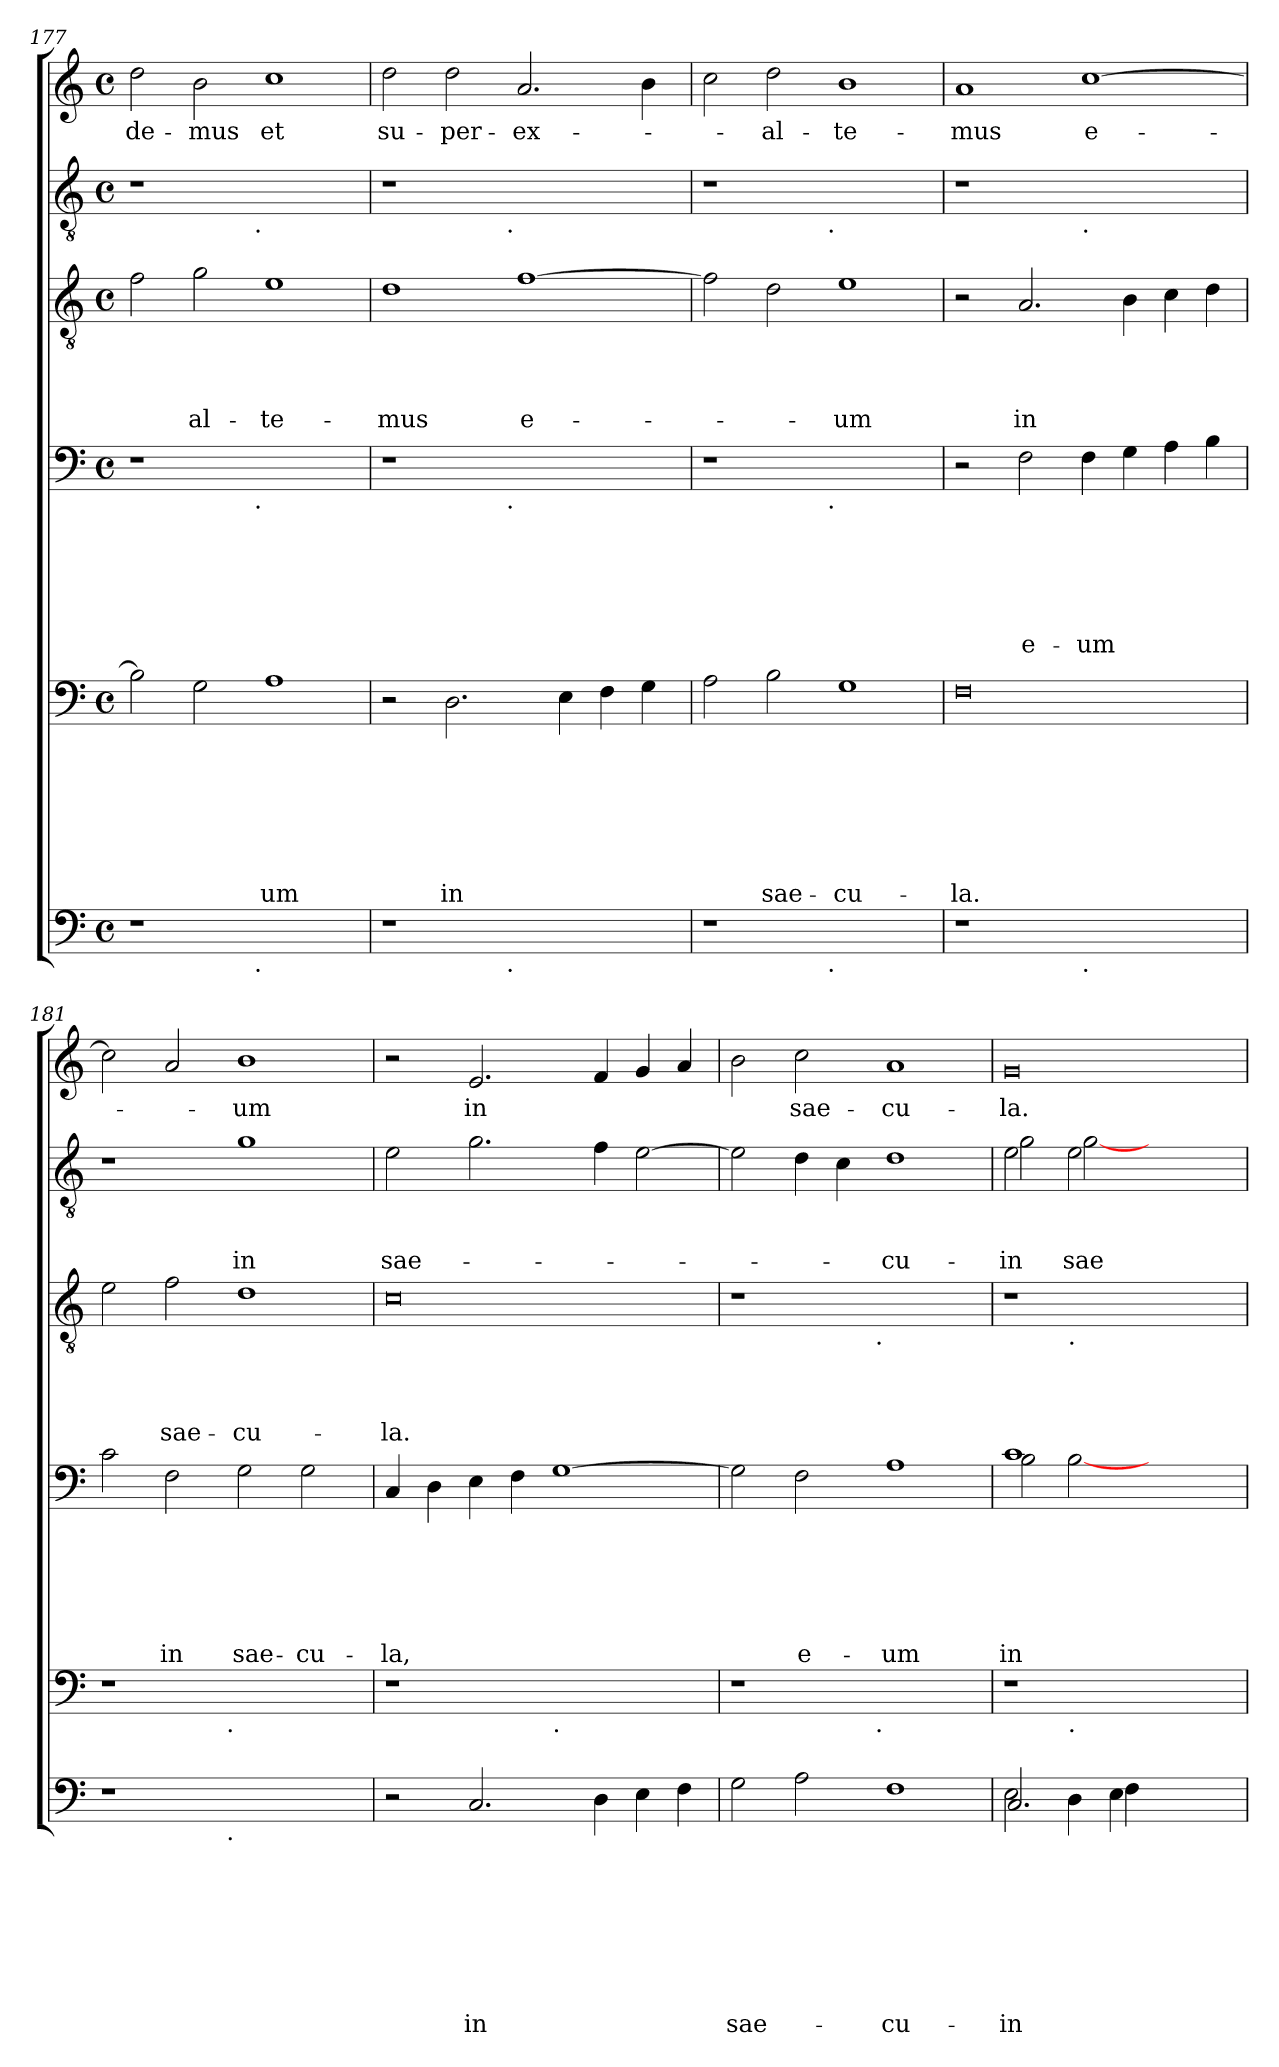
**kern	**text	**text	**text	**text	**text	**text	**text	**text	**kern	**text	**text	**text	**text	**text	**text	**text	**kern	**text	**text	**text	**text	**text	**text	**kern	**text	**text	**text	**text	**kern	**text	**text	**text	**kern	**text
*part6	*part6	*part6	*part6	*part6	*part6	*part6	*part6	*part6	*part5	*part5	*part5	*part5	*part5	*part5	*part5	*part5	*part4	*part4	*part4	*part4	*part4	*part4	*part4	*part3	*part3	*part3	*part3	*part3	*part2	*part2	*part2	*part2	*part1	*part1
*staff6	*staff6	*staff6	*staff6	*staff6	*staff6	*staff6	*staff6	*staff6	*staff5	*staff5	*staff5	*staff5	*staff5	*staff5	*staff5	*staff5	*staff4	*staff4	*staff4	*staff4	*staff4	*staff4	*staff4	*staff3	*staff3	*staff3	*staff3	*staff3	*staff2	*staff2	*staff2	*staff2	*staff1	*staff1
*clefF4	*	*	*	*	*	*	*	*	*clefF4	*	*	*	*	*	*	*	*clefF4	*	*	*	*	*	*	*clefGv2	*	*	*	*	*clefGv2	*	*	*	*clefG2	*
*k[]	*	*	*	*	*	*	*	*	*k[]	*	*	*	*	*	*	*	*k[]	*	*	*	*	*	*	*k[]	*	*	*	*	*k[]	*	*	*	*k[]	*
*C:	*	*	*	*	*	*	*	*	*C:	*	*	*	*	*	*	*	*C:	*	*	*	*	*	*	*C:	*	*	*	*	*C:	*	*	*	*C:	*
*M4/4	*	*	*	*	*	*	*	*	*M4/4	*	*	*	*	*	*	*	*M4/4	*	*	*	*	*	*	*M4/4	*	*	*	*	*M4/4	*	*	*	*M4/4	*
*met(c)	*	*	*	*	*	*	*	*	*met(c)	*	*	*	*	*	*	*	*met(c)	*	*	*	*	*	*	*met(c)	*	*	*	*	*met(c)	*	*	*	*met(c)	*
=177	=177	=177	=177	=177	=177	=177	=177	=177	=177	=177	=177	=177	=177	=177	=177	=177	=177	=177	=177	=177	=177	=177	=177	=177	=177	=177	=177	=177	=177	=177	=177	=177	=177	=177
!	!	!	!	!	!	!	!	!	!	!	!	!	!	!	!	!	!	!	!	!	!	!	!	!	!	!	!	!	!	!	!	!	!	!LO:LY:b
*^	*	*	*	*	*	*	*	*	*	*	*	*	*	*	*	*	*^	*	*	*	*	*	*	*	*	*	*	*	*^	*	*	*	*	*
1r	2ryy	.	.	.	.	.	.	.	.	2B\]	.	.	.	.	.	.	.	1r	2ryy	.	.	.	.	.	.	2f\	.	.	.	.	1r	2ryy	.	.	.	2dd\	-de-
!	!	!	!	!	!	!	!	!	!	!	!	!	!	!	!	!	!	!	!	!	!	!	!	!	!	!	!	!	!	!LO:LY:b	!	!	!	!	!	!	!LO:LY:b
.	4...ryy	.	.	.	.	.	.	.	.	2G\	.	.	.	.	.	.	.	.	4...ryy	.	.	.	.	.	.	2g\	.	.	.	-al-	.	4...ryy	.	.	.	2b\	-mus
!	!	!	!	!	!	!	!	!	!	!	!	!	!	!	!	!	!	!	!	!	!	!	!	!	!	!	!	!	!	!	!	!LO:TX:b:t=.	!	!	!	!	!
!	!	!	!	!	!	!	!	!	!	!	!	!	!	!	!	!	!	!	!LO:TX:b:t=.	!	!	!	!	!	!	!	!	!	!	!	!	!	!	!	!	!	!
!	!LO:TX:b:t=.	!	!	!	!	!	!	!	!	!	!	!	!	!	!	!	!	!	!	!	!	!	!	!	!	!	!	!	!	!	!	!	!	!	!	!	!
.	1ryy	.	.	.	.	.	.	.	.	.	.	.	.	.	.	.	.	.	1ryy	.	.	.	.	.	.	.	.	.	.	.	.	1ryy	.	.	.	.	.
!	!	!	!	!	!	!	!	!	!	!	!	!	!	!	!	!	!LO:LY:b	!	!	!	!	!	!	!	!	!	!	!	!	!LO:LY:b	!	!	!	!	!	!	!LO:LY:b
1ryy	.	.	.	.	.	.	.	.	.	1A	.	.	.	.	.	.	-um	1ryy	.	.	.	.	.	.	.	1e	.	.	.	-te-	1ryy	.	.	.	.	1cc	et
.	32ryy	.	.	.	.	.	.	.	.	.	.	.	.	.	.	.	.	.	32ryy	.	.	.	.	.	.	.	.	.	.	.	.	32ryy	.	.	.	.	.
=178	=178	=178	=178	=178	=178	=178	=178	=178	=178	=178	=178	=178	=178	=178	=178	=178	=178	=178	=178	=178	=178	=178	=178	=178	=178	=178	=178	=178	=178	=178	=178	=178	=178	=178	=178	=178	=178
!	!	!	!	!	!	!	!	!	!	!	!	!	!	!	!	!	!	!	!	!	!	!	!	!	!	!	!	!	!	!LO:LY:b	!	!	!	!	!	!	!LO:LY:b
1r	2ryy	.	.	.	.	.	.	.	.	2r	.	.	.	.	.	.	.	1r	2ryy	.	.	.	.	.	.	1d	.	.	.	-mus	1r	2ryy	.	.	.	2dd\	su-
!	!	!	!	!	!	!	!	!	!	!	!	!	!	!	!	!	!LO:LY:b	!	!	!	!	!	!	!	!	!	!	!	!	!	!	!	!	!	!	!	!LO:LY:b
.	4...ryy	.	.	.	.	.	.	.	.	2.D\	.	.	.	.	.	.	in	.	4...ryy	.	.	.	.	.	.	.	.	.	.	.	.	4...ryy	.	.	.	2dd\	-per-
!	!	!	!	!	!	!	!	!	!	!	!	!	!	!	!	!	!	!	!	!	!	!	!	!	!	!	!	!	!	!	!	!LO:TX:b:t=.	!	!	!	!	!
!	!	!	!	!	!	!	!	!	!	!	!	!	!	!	!	!	!	!	!LO:TX:b:t=.	!	!	!	!	!	!	!	!	!	!	!	!	!	!	!	!	!	!
!	!LO:TX:b:t=.	!	!	!	!	!	!	!	!	!	!	!	!	!	!	!	!	!	!	!	!	!	!	!	!	!	!	!	!	!	!	!	!	!	!	!	!
.	1ryy	.	.	.	.	.	.	.	.	.	.	.	.	.	.	.	.	.	1ryy	.	.	.	.	.	.	.	.	.	.	.	.	1ryy	.	.	.	.	.
!	!	!	!	!	!	!	!	!	!	!	!	!	!	!	!	!	!	!	!	!	!	!	!	!	!	!	!	!	!	!LO:LY:b:rj	!	!	!	!	!	!	!LO:LY:b
1ryy	.	.	.	.	.	.	.	.	.	.	.	.	.	.	.	.	.	1ryy	.	.	.	.	.	.	.	[>1f	.	.	.	e-	1ryy	.	.	.	.	2.a/	-ex-
.	.	.	.	.	.	.	.	.	.	4E\	.	.	.	.	.	.	.	.	.	.	.	.	.	.	.	.	.	.	.	.	.	.	.	.	.	.	.
.	.	.	.	.	.	.	.	.	.	4F\	.	.	.	.	.	.	.	.	.	.	.	.	.	.	.	.	.	.	.	.	.	.	.	.	.	.	.
.	.	.	.	.	.	.	.	.	.	4G\	.	.	.	.	.	.	.	.	.	.	.	.	.	.	.	.	.	.	.	.	.	.	.	.	.	4b\	.
.	32ryy	.	.	.	.	.	.	.	.	.	.	.	.	.	.	.	.	.	32ryy	.	.	.	.	.	.	.	.	.	.	.	.	32ryy	.	.	.	.	.
=179	=179	=179	=179	=179	=179	=179	=179	=179	=179	=179	=179	=179	=179	=179	=179	=179	=179	=179	=179	=179	=179	=179	=179	=179	=179	=179	=179	=179	=179	=179	=179	=179	=179	=179	=179	=179	=179
1r	2ryy	.	.	.	.	.	.	.	.	2A\	.	.	.	.	.	.	.	1r	2ryy	.	.	.	.	.	.	2f\]	.	.	.	.	1r	2ryy	.	.	.	2cc\	.
!	!	!	!	!	!	!	!	!	!	!	!	!	!	!	!	!	!LO:LY:b	!	!	!	!	!	!	!	!	!	!	!	!	!	!	!	!	!	!	!	!LO:LY:b
.	4...ryy	.	.	.	.	.	.	.	.	2B\	.	.	.	.	.	.	sae-	.	4...ryy	.	.	.	.	.	.	2d\	.	.	.	.	.	4...ryy	.	.	.	2dd\	-al-
!	!	!	!	!	!	!	!	!	!	!	!	!	!	!	!	!	!	!	!	!	!	!	!	!	!	!	!	!	!	!	!	!LO:TX:b:t=.	!	!	!	!	!
!	!	!	!	!	!	!	!	!	!	!	!	!	!	!	!	!	!	!	!LO:TX:b:t=.	!	!	!	!	!	!	!	!	!	!	!	!	!	!	!	!	!	!
!	!LO:TX:b:t=.	!	!	!	!	!	!	!	!	!	!	!	!	!	!	!	!	!	!	!	!	!	!	!	!	!	!	!	!	!	!	!	!	!	!	!	!
.	1ryy	.	.	.	.	.	.	.	.	.	.	.	.	.	.	.	.	.	1ryy	.	.	.	.	.	.	.	.	.	.	.	.	1ryy	.	.	.	.	.
!	!	!	!	!	!	!	!	!	!	!	!	!	!	!	!	!	!LO:LY:b:rj	!	!	!	!	!	!	!	!	!	!	!	!	!LO:LY:b	!	!	!	!	!	!	!LO:LY:b
1ryy	.	.	.	.	.	.	.	.	.	1G	.	.	.	.	.	.	-cu-	1ryy	.	.	.	.	.	.	.	1e	.	.	.	-um	1ryy	.	.	.	.	1b	-te-
.	32ryy	.	.	.	.	.	.	.	.	.	.	.	.	.	.	.	.	.	32ryy	.	.	.	.	.	.	.	.	.	.	.	.	32ryy	.	.	.	.	.
=180	=180	=180	=180	=180	=180	=180	=180	=180	=180	=180	=180	=180	=180	=180	=180	=180	=180	=180	=180	=180	=180	=180	=180	=180	=180	=180	=180	=180	=180	=180	=180	=180	=180	=180	=180	=180	=180
!	!	!	!	!	!	!	!	!	!	!	!	!	!	!	!	!	!LO:LY:b	!	!	!	!	!	!	!	!	!	!	!	!	!	!	!	!	!	!	!	!LO:LY:b
*v	*v	*	*	*	*	*	*	*	*	*	*	*	*	*	*	*	*	*v	*v	*	*	*	*	*	*	*	*	*	*	*	*v	*v	*	*	*	*	*
1r	.	.	.	.	.	.	.	.	0F	.	.	.	.	.	.	-la.	2r	.	.	.	.	.	.	2r	.	.	.	.	1r	.	.	.	1a	-mus
!	!	!	!	!	!	!	!	!	!	!	!	!	!	!	!	!	!	!	!	!	!	!	!LO:LY:b	!	!	!	!	!LO:LY:b	!	!	!	!	!	!
.	.	.	.	.	.	.	.	.	.	.	.	.	.	.	.	.	2F\	.	.	.	.	.	e-	2.A/	.	.	.	in	.	.	.	.	.	.
!	!	!	!	!	!	!	!	!	!	!	!	!	!	!	!	!	!	!	!	!	!	!	!	!	!	!	!	!	!LO:TX:b:t=.	!	!	!	!	!
!LO:TX:b:t=.	!	!	!	!	!	!	!	!	!	!	!	!	!	!	!	!	!	!	!	!	!	!	!	!	!	!	!	!	!	!	!	!	!	!
!	!	!	!	!	!	!	!	!	!	!	!	!	!	!	!	!	!	!	!	!	!	!	!LO:LY:b	!	!	!	!	!	!	!	!	!	!	!LO:LY:b:rj
1ryy	.	.	.	.	.	.	.	.	.	.	.	.	.	.	.	.	4F\	.	.	.	.	.	-um	.	.	.	.	.	1ryy	.	.	.	[>1cc	e-
.	.	.	.	.	.	.	.	.	.	.	.	.	.	.	.	.	4G\	.	.	.	.	.	.	4B\	.	.	.	.	.	.	.	.	.	.
.	.	.	.	.	.	.	.	.	.	.	.	.	.	.	.	.	4A\	.	.	.	.	.	.	4c\	.	.	.	.	.	.	.	.	.	.
.	.	.	.	.	.	.	.	.	.	.	.	.	.	.	.	.	4B\	.	.	.	.	.	.	4d\	.	.	.	.	.	.	.	.	.	.
=181	=181	=181	=181	=181	=181	=181	=181	=181	=181	=181	=181	=181	=181	=181	=181	=181	=181	=181	=181	=181	=181	=181	=181	=181	=181	=181	=181	=181	=181	=181	=181	=181	=181	=181
*^	*	*	*	*	*	*	*	*	*^	*	*	*	*	*	*	*	*	*	*	*	*	*	*	*	*	*	*	*	*	*	*	*	*	*
1r	2ryy	.	.	.	.	.	.	.	.	1r	2ryy	.	.	.	.	.	.	.	2c\	.	.	.	.	.	.	2e\	.	.	.	.	1r	.	.	.	2cc\]	.
!	!	!	!	!	!	!	!	!	!	!	!	!	!	!	!	!	!	!	!	!	!	!	!	!	!LO:LY:b	!	!	!	!	!LO:LY:b	!	!	!	!	!	!
.	4...ryy	.	.	.	.	.	.	.	.	.	4...ryy	.	.	.	.	.	.	.	2F\	.	.	.	.	.	in	2f\	.	.	.	sae-	.	.	.	.	2a/	.
!	!	!	!	!	!	!	!	!	!	!	!LO:TX:b:t=.	!	!	!	!	!	!	!	!	!	!	!	!	!	!	!	!	!	!	!	!	!	!	!	!	!
!	!LO:TX:b:t=.	!	!	!	!	!	!	!	!	!	!	!	!	!	!	!	!	!	!	!	!	!	!	!	!	!	!	!	!	!	!	!	!	!	!	!
.	1ryy	.	.	.	.	.	.	.	.	.	1ryy	.	.	.	.	.	.	.	.	.	.	.	.	.	.	.	.	.	.	.	.	.	.	.	.	.
!	!	!	!	!	!	!	!	!	!	!	!	!	!	!	!	!	!	!	!	!	!	!	!	!	!LO:LY:b	!	!	!	!	!LO:LY:b:rj	!	!	!	!LO:LY:b	!	!LO:LY:b
1ryy	.	.	.	.	.	.	.	.	.	1ryy	.	.	.	.	.	.	.	.	2G\	.	.	.	.	.	sae-	1d	.	.	.	-cu-	1g	.	.	in	1b	-um
!	!	!	!	!	!	!	!	!	!	!	!	!	!	!	!	!	!	!	!	!	!	!	!	!	!LO:LY:b	!	!	!	!	!	!	!	!	!	!	!
.	.	.	.	.	.	.	.	.	.	.	.	.	.	.	.	.	.	.	2G\	.	.	.	.	.	-cu-	.	.	.	.	.	.	.	.	.	.	.
.	32ryy	.	.	.	.	.	.	.	.	.	32ryy	.	.	.	.	.	.	.	.	.	.	.	.	.	.	.	.	.	.	.	.	.	.	.	.	.
!!LO:LB:g=z
=182	=182	=182	=182	=182	=182	=182	=182	=182	=182	=182	=182	=182	=182	=182	=182	=182	=182	=182	=182	=182	=182	=182	=182	=182	=182	=182	=182	=182	=182	=182	=182	=182	=182	=182	=182	=182
!	!	!	!	!	!	!	!	!	!	!	!	!	!	!	!	!	!	!	!	!	!	!	!	!	!LO:LY:b	!	!	!	!	!LO:LY:b	!	!	!	!LO:LY:b	!	!
*v	*v	*	*	*	*	*	*	*	*	*	*	*	*	*	*	*	*	*	*	*	*	*	*	*	*	*	*	*	*	*	*	*	*	*	*	*
*	*	*	*	*	*	*	*	*	*v	*v	*	*	*	*	*	*	*	*	*	*	*	*	*	*	*	*	*	*	*	*	*	*	*	*	*
2r	.	.	.	.	.	.	.	.	1r	.	.	.	.	.	.	.	4C/	.	.	.	.	.	-la,	0c	.	.	.	-la.	2e\	.	.	sae-	2r	.
.	.	.	.	.	.	.	.	.	.	.	.	.	.	.	.	.	4D\	.	.	.	.	.	.	.	.	.	.	.	.	.	.	.	.	.
!	!	!	!	!	!	!	!	!LO:LY:b	!	!	!	!	!	!	!	!	!	!	!	!	!	!	!	!	!	!	!	!	!	!	!	!	!	!LO:LY:b
2.C/	.	.	.	.	.	.	.	in	.	.	.	.	.	.	.	.	4E\	.	.	.	.	.	.	.	.	.	.	.	2.g\	.	.	.	2.e/	in
.	.	.	.	.	.	.	.	.	.	.	.	.	.	.	.	.	4F\	.	.	.	.	.	.	.	.	.	.	.	.	.	.	.	.	.
!	!	!	!	!	!	!	!	!	!LO:TX:b:t=.	!	!	!	!	!	!	!	!	!	!	!	!	!	!	!	!	!	!	!	!	!	!	!	!	!
.	.	.	.	.	.	.	.	.	1ryy	.	.	.	.	.	.	.	[>1G	.	.	.	.	.	.	.	.	.	.	.	.	.	.	.	.	.
4D\	.	.	.	.	.	.	.	.	.	.	.	.	.	.	.	.	.	.	.	.	.	.	.	.	.	.	.	.	4f\	.	.	.	4f/	.
4E\	.	.	.	.	.	.	.	.	.	.	.	.	.	.	.	.	.	.	.	.	.	.	.	.	.	.	.	.	[>2e\	.	.	.	4g/	.
4F\	.	.	.	.	.	.	.	.	.	.	.	.	.	.	.	.	.	.	.	.	.	.	.	.	.	.	.	.	.	.	.	.	4a/	.
=183	=183	=183	=183	=183	=183	=183	=183	=183	=183	=183	=183	=183	=183	=183	=183	=183	=183	=183	=183	=183	=183	=183	=183	=183	=183	=183	=183	=183	=183	=183	=183	=183	=183	=183
!	!	!	!	!	!	!	!	!LO:LY:b	!	!	!	!	!	!	!	!	!	!	!	!	!	!	!	!	!	!	!	!	!	!	!	!	!	!
*	*	*	*	*	*	*	*	*	*^	*	*	*	*	*	*	*	*	*	*	*	*	*	*	*^	*	*	*	*	*	*	*	*	*	*
2G\	.	.	.	.	.	.	.	sae-	1r	2ryy	.	.	.	.	.	.	.	2G\]	.	.	.	.	.	.	1r	2ryy	.	.	.	.	2e\]	.	.	.	2b\	.
!	!	!	!	!	!	!	!	!	!	!	!	!	!	!	!	!	!	!	!	!	!	!	!	!LO:LY:b	!	!	!	!	!	!	!	!	!	!	!	!LO:LY:b
2A\	.	.	.	.	.	.	.	.	.	4...ryy	.	.	.	.	.	.	.	2F\	.	.	.	.	.	e-	.	4...ryy	.	.	.	.	4d\	.	.	.	2cc\	sae-
.	.	.	.	.	.	.	.	.	.	.	.	.	.	.	.	.	.	.	.	.	.	.	.	.	.	.	.	.	.	.	4c\	.	.	.	.	.
!	!	!	!	!	!	!	!	!	!	!	!	!	!	!	!	!	!	!	!	!	!	!	!	!	!	!LO:TX:b:t=.	!	!	!	!	!	!	!	!	!	!
!	!	!	!	!	!	!	!	!	!	!LO:TX:b:t=.	!	!	!	!	!	!	!	!	!	!	!	!	!	!	!	!	!	!	!	!	!	!	!	!	!	!
.	.	.	.	.	.	.	.	.	.	1ryy	.	.	.	.	.	.	.	.	.	.	.	.	.	.	.	1ryy	.	.	.	.	.	.	.	.	.	.
!	!	!	!	!	!	!	!	!LO:LY:b	!	!	!	!	!	!	!	!	!	!	!	!	!	!	!	!LO:LY:b	!	!	!	!	!	!	!	!	!	!LO:LY:b	!	!LO:LY:b
1F	.	.	.	.	.	.	.	-cu-	1ryy	.	.	.	.	.	.	.	.	1A	.	.	.	.	.	-um	1ryy	.	.	.	.	.	1d	.	.	-cu-	1a	-cu-
.	.	.	.	.	.	.	.	.	.	32ryy	.	.	.	.	.	.	.	.	.	.	.	.	.	.	.	32ryy	.	.	.	.	.	.	.	.	.	.
=184	=184	=184	=184	=184	=184	=184	=184	=184	=184	=184	=184	=184	=184	=184	=184	=184	=184	=184	=184	=184	=184	=184	=184	=184	=184	=184	=184	=184	=184	=184	=184	=184	=184	=184	=184	=184
!	!	!	!	!	!	!	!	!LO:LY:b	!	!	!	!	!	!	!	!	!	!	!	!	!	!	!	!	!	!	!	!	!	!	!	!	!	!	!	!
*^	*	*	*	*	*	*	*	*	*	*	*	*	*	*	*	*	*	*	*	*	*	*	*	*	*	*	*	*	*	*	*	*	*	*	*	*
!	!	!	!	!	!	!	!	!	!LO:LY:b	!	!	!	!	!	!	!	!	!	!	!	!	!	!	!	!LO:LY:b	!	!	!	!	!	!	!	!	!	!	!	!
*	*	*	*	*	*	*	*	*	*	*	*	*	*	*	*	*	*	*	*^	*	*	*	*	*	*	*	*	*	*	*	*	*	*	*	*	*	*
!	!	!	!	!	!	!	!	!	!	!	!	!	!	!	!	!	!	!	!	!	!	!	!	!	!	!LO:LY:b	!	!	!	!	!	!	!	!	!	!LO:LY:b	!	!
*	*	*	*	*	*	*	*	*	*	*	*	*	*	*	*	*	*	*	*	*	*	*	*	*	*	*	*	*	*	*	*	*	*^	*	*	*	*	*
!	!	!	!	!	!	!	!	!	!	!	!	!	!	!	!	!	!	!	!	!	!	!	!	!	!	!	!	!	!	!	!	!	!	!	!	!	!LO:LY:b	!	!LO:LY:b
2E\	2.C/	.	.	.	.	.	.	.	in	1r	2ryy	.	.	.	.	.	.	.	1c	2B\	.	.	.	.	.	-in	1r	2ryy	.	.	.	.	2e\	2g\	.	.	-in	0g	-la.
!	!	!	!	!	!	!	!	!	!	!	!	!	!	!	!	!	!	!	!	!	!	!	!	!	!	!	!	!LO:TX:b:t=.	!	!	!	!	!	!	!	!	!	!	!
!	!	!	!	!	!	!	!	!	!	!	!LO:TX:b:t=.	!	!	!	!	!	!	!	!	!	!	!	!	!	!	!	!	!	!	!	!	!	!	!	!	!	!	!	!
!	!	!	!	!	!	!	!	!	!	!	!	!	!	!	!	!	!	!	!	!	!	!	!	!	!	!	!	!	!	!	!	!	!	!	!	!	!LO:LY:b	!	!
4D\	.	.	.	.	.	.	.	.	.	.	1.ryy	.	.	.	.	.	.	.	.	[>2B\	.	.	.	.	.	.	.	1.ryy	.	.	.	.	2e\	[>2g\	.	.	sae-	.	.
4E\	4F\	.	.	.	.	.	.	.	.	.	.	.	.	.	.	.	.	.	.	.	.	.	.	.	.	.	.	.	.	.	.	.	.	.	.	.	.	.	.
1ryy	1ryy	.	.	.	.	.	.	.	.	1ryy	.	.	.	.	.	.	.	.	1ryy	1ryy	.	.	.	.	.	.	1ryy	.	.	.	.	.	1ryy	1ryy	.	.	.	.	.
*v	*v	*	*	*	*	*	*	*	*	*	*	*	*	*	*	*	*	*	*v	*v	*	*	*	*	*	*	*v	*v	*	*	*	*	*v	*v	*	*	*	*	*
*	*	*	*	*	*	*	*	*	*v	*v	*	*	*	*	*	*	*	*	*	*	*	*	*	*	*	*	*	*	*	*	*	*	*	*	*
=	=	=	=	=	=	=	=	=	=	=	=	=	=	=	=	=	=	=	=	=	=	=	=	=	=	=	=	=	=	=	=	=	=	=
*-	*-	*-	*-	*-	*-	*-	*-	*-	*-	*-	*-	*-	*-	*-	*-	*-	*-	*-	*-	*-	*-	*-	*-	*-	*-	*-	*-	*-	*-	*-	*-	*-	*-	*-
